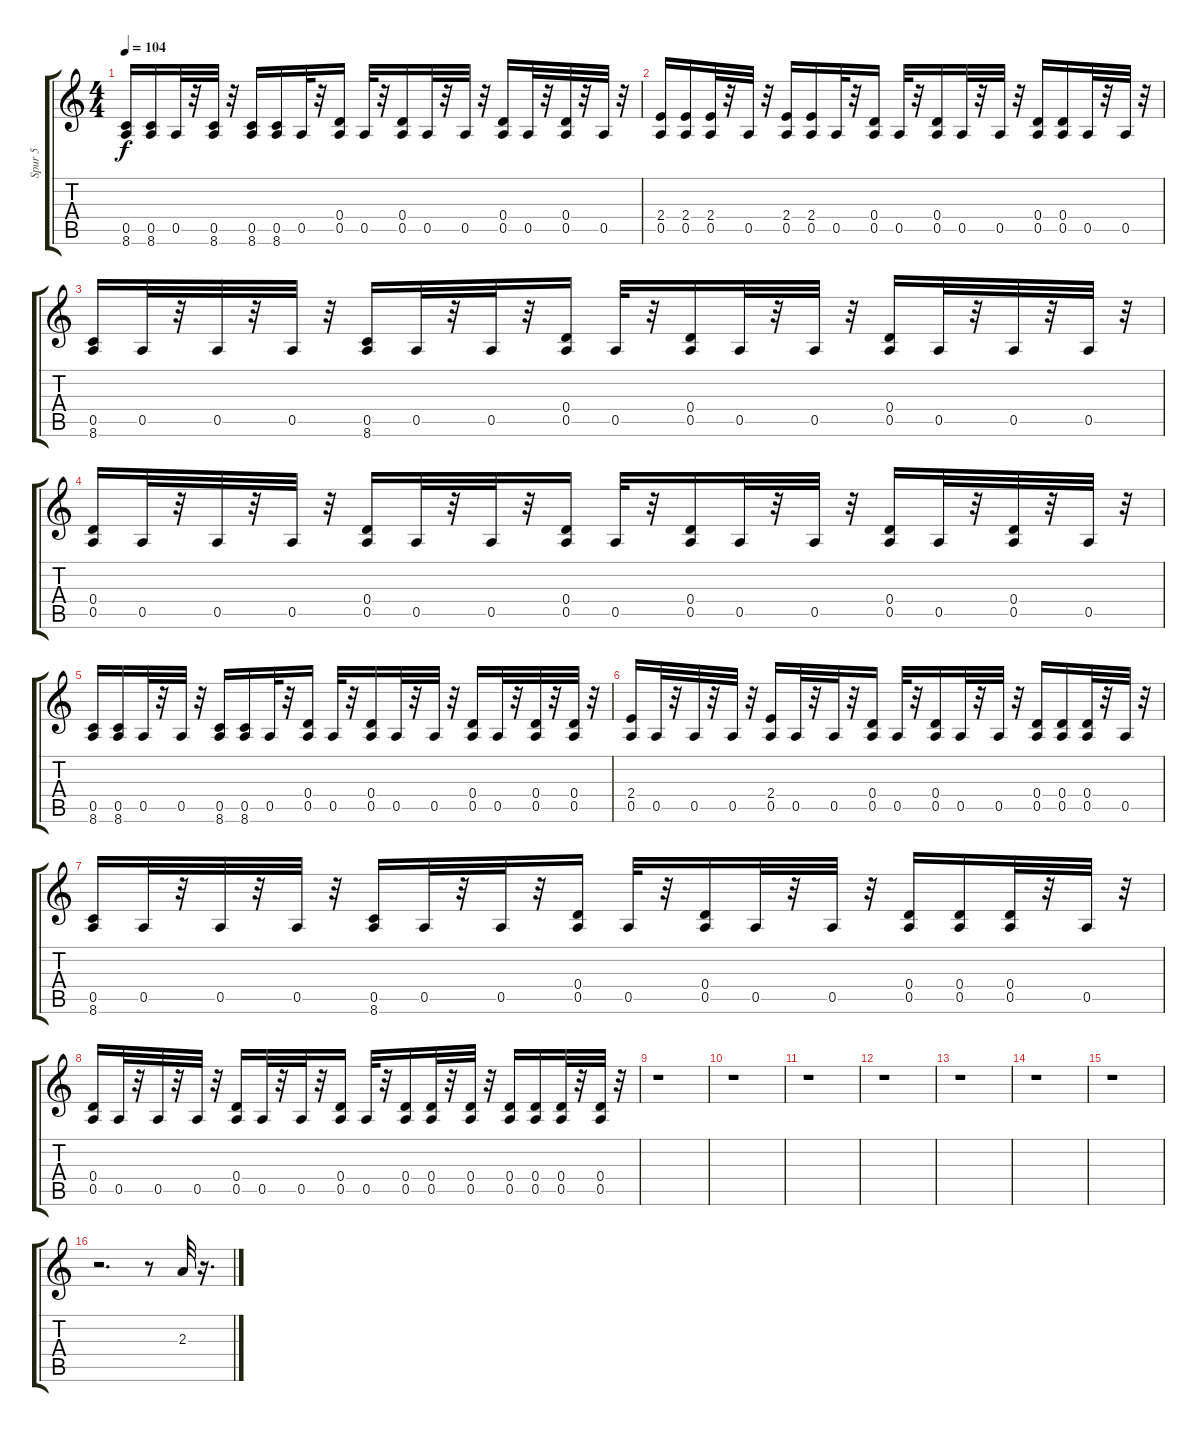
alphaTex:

\track ("Spur 5" "Spur 5") {instrument electricguitarclean}
\staff {score tabs}
\tuning (E4 B3 G3 D3 A2 E2) {hide}
\ts (4 4)
\tempo 104
\clef g2
\ks c
(0.5 8.6).16{dy f} (0.5 8.6).16 0.5.32 r.32 (0.5 8.6).32 r.32 (0.5 8.6).16 (0.5 8.6).16 0.5.32 r.32 (0.4 0.5).16 0.5.32 r.32 (0.4 0.5).16 0.5.32 r.32 0.5.32 r.32 (0.4 0.5).16 0.5.32 r.32 (0.4 0.5).32 r.32 0.5.32 r.32 |
(2.4 0.5).16 (2.4 0.5).16 (2.4 0.5).32 r.32 0.5.32 r.32 (2.4 0.5).16 (2.4 0.5).16 0.5.32 r.32 (0.4 0.5).16 0.5.32 r.32 (0.4 0.5).16 0.5.32 r.32 0.5.32 r.32 (0.4 0.5).16 (0.4 0.5).16 0.5.32 r.32 0.5.32 r.32 |
(0.5 8.6).16 0.5.32 r.32 0.5.32 r.32 0.5.32 r.32 (0.5 8.6).16 0.5.32 r.32 0.5.32 r.32 (0.4 0.5).16 0.5.32 r.32 (0.4 0.5).16 0.5.32 r.32 0.5.32 r.32 (0.4 0.5).16 0.5.32 r.32 0.5.32 r.32 0.5.32 r.32 |
(0.4 0.5).16 0.5.32 r.32 0.5.32 r.32 0.5.32 r.32 (0.4 0.5).16 0.5.32 r.32 0.5.32 r.32 (0.4 0.5).16 0.5.32 r.32 (0.4 0.5).16 0.5.32 r.32 0.5.32 r.32 (0.4 0.5).16 0.5.32 r.32 (0.4 0.5).32 r.32 0.5.32 r.32 |
(0.5 8.6).16 (0.5 8.6).16 0.5.32 r.32 0.5.32 r.32 (0.5 8.6).16 (0.5 8.6).16 0.5.32 r.32 (0.4 0.5).16 0.5.32 r.32 (0.4 0.5).16 0.5.32 r.32 0.5.32 r.32 (0.4 0.5).16 0.5.32 r.32 (0.4 0.5).32 r.32 (0.4 0.5).32 r.32 |
(2.4 0.5).16 0.5.32 r.32 0.5.32 r.32 0.5.32 r.32 (2.4 0.5).16 0.5.32 r.32 0.5.32 r.32 (0.4 0.5).16 0.5.32 r.32 (0.4 0.5).16 0.5.32 r.32 0.5.32 r.32 (0.4 0.5).16 (0.4 0.5).16 (0.4 0.5).32 r.32 0.5.32 r.32 |
(0.5 8.6).16 0.5.32 r.32 0.5.32 r.32 0.5.32 r.32 (0.5 8.6).16 0.5.32 r.32 0.5.32 r.32 (0.4 0.5).16 0.5.32 r.32 (0.4 0.5).16 0.5.32 r.32 0.5.32 r.32 (0.4 0.5).16 (0.4 0.5).16 (0.4 0.5).32 r.32 0.5.32 r.32 |
(0.4 0.5).16 0.5.32 r.32 0.5.32 r.32 0.5.32 r.32 (0.4 0.5).16 0.5.32 r.32 0.5.32 r.32 (0.4 0.5).16 0.5.32 r.32 (0.4 0.5).16 (0.4 0.5).32 r.32 (0.4 0.5).32 r.32 (0.4 0.5).16 (0.4 0.5).16 (0.4 0.5).32 r.32 (0.4 0.5).32 r.32 |
r.1 |
r.1 |
r.1 |
r.1 |
r.1 |
r.1 |
r.1 |
r.2{d} r.8 2.3.32 r.16{d}
